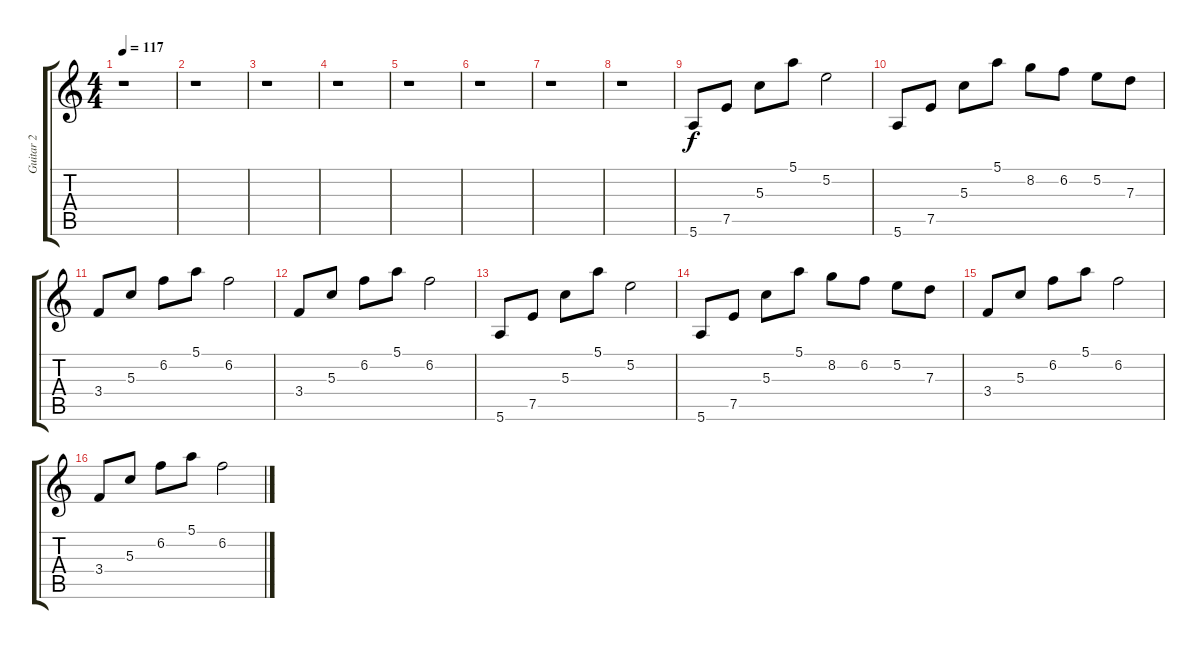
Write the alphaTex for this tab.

\track ("Guitar 2" "Guitar 2") {instrument acousticguitarsteel}
\staff {score tabs}
\tuning (E4 B3 G3 D3 A2 E2) {hide}
\ts (4 4)
\tempo 117
\clef g2
\ks c
r.1{dy f instrument acousticguitarsteel} |
r.1 |
r.1 |
r.1 |
r.1 |
r.1 |
r.1 |
r.1 |
5.6.8 7.5.8 5.3.8 5.1.8 5.2.2 |
5.6.8 7.5.8 5.3.8 5.1.8 8.2.8 6.2.8 5.2.8 7.3.8 |
3.4.8 5.3.8 6.2.8 5.1.8 6.2.2 |
3.4.8 5.3.8 6.2.8 5.1.8 6.2.2 |
5.6.8 7.5.8 5.3.8 5.1.8 5.2.2 |
5.6.8 7.5.8 5.3.8 5.1.8 8.2.8 6.2.8 5.2.8 7.3.8 |
3.4.8 5.3.8 6.2.8 5.1.8 6.2.2 |
3.4.8 5.3.8 6.2.8 5.1.8 6.2.2
